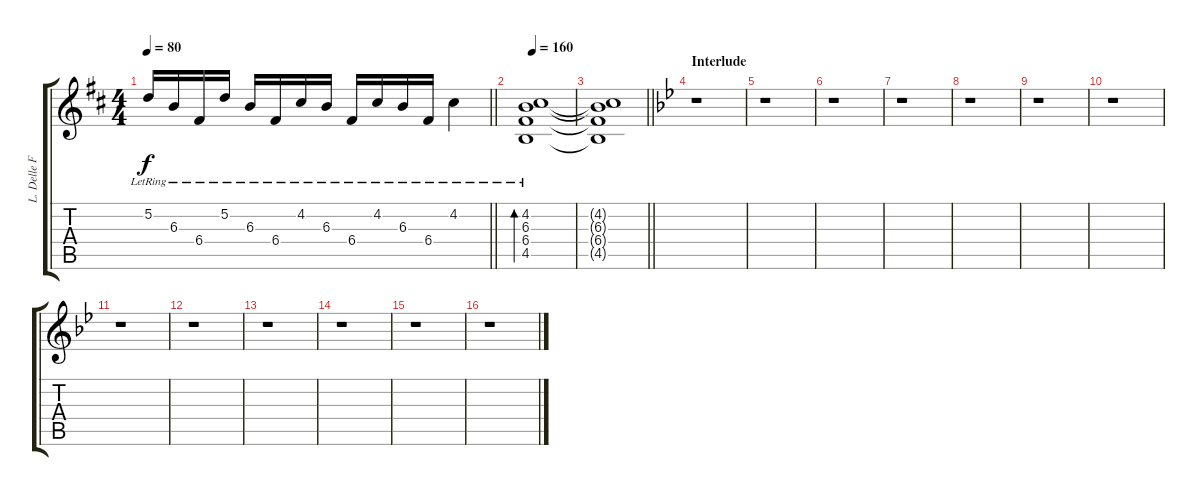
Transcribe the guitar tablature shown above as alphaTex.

\track ("L. Delle Fave (Clean Guitar L)" "L. Delle F") {instrument electricguitarclean}
\staff {score tabs}
\tuning (D4 A3 F3 C3 G2 D2) {hide}
\ts (4 4)
\tempo 80
\clef g2
\barLineRight lightlight
\ks bminor
5.2{lr}.16{dy f} 6.3{lr}.16 6.4{lr}.16 5.2{lr}.16 6.3{lr}.16 6.4{lr}.16 4.2{lr}.16 6.3{lr}.16 6.4{lr}.16 4.2{lr}.16 6.3{lr}.16 6.4{lr}.16 4.2{lr}.4 |
\tempo 160
(4.2{lr} 6.3{lr} 6.4{lr} 4.5{lr}).1{bd 60} |
\barLineRight lightlight
(4.2{t} 6.3{t} 6.4{t} 4.5{t}).1 |
\section ("" "Interlude")
\ks gminor
r.1 |
r.1 |
r.1 |
r.1 |
r.1 |
r.1 |
r.1 |
r.1 |
r.1 |
r.1 |
r.1 |
r.1 |
r.1
